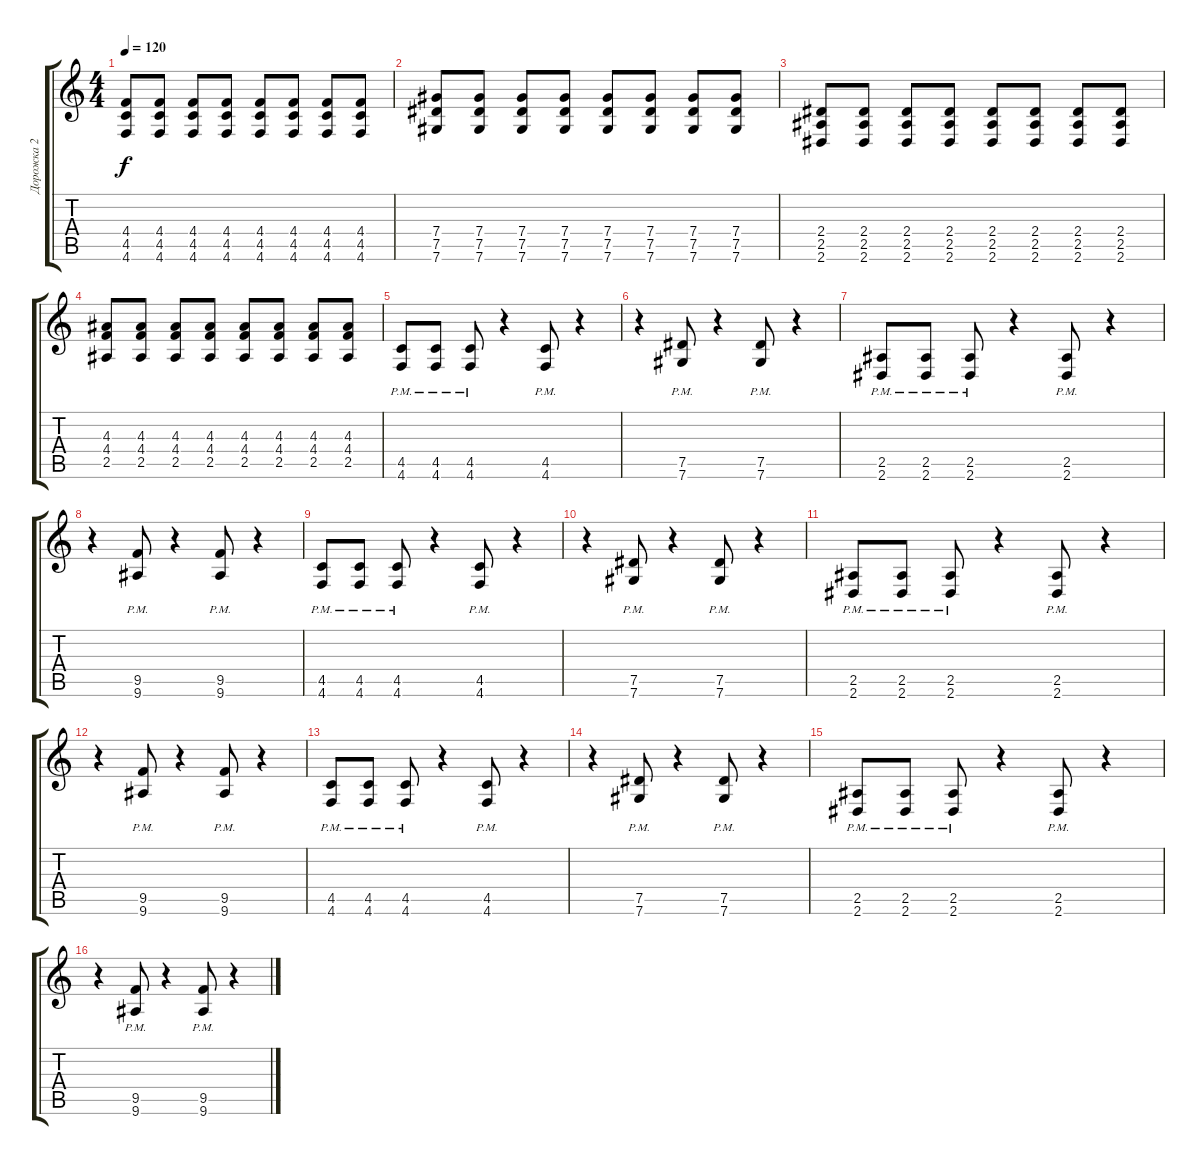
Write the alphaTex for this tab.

\track ("Дорожка 2" "Дорожка 2") {instrument distortionguitar}
\staff {score tabs}
\tuning (Eb4 Bb3 Gb3 Db3 Ab2 Db2) {hide}
\ts (4 4)
\tempo 120
\clef g2
\ks c
(4.4 4.5 4.6).8{dy f} (4.4 4.5 4.6).8 (4.4 4.5 4.6).8 (4.4 4.5 4.6).8 (4.4 4.5 4.6).8 (4.4 4.5 4.6).8 (4.4 4.5 4.6).8 (4.4 4.5 4.6).8 |
(7.4 7.5 7.6).8 (7.4 7.5 7.6).8 (7.4 7.5 7.6).8 (7.4 7.5 7.6).8 (7.4 7.5 7.6).8 (7.4 7.5 7.6).8 (7.4 7.5 7.6).8 (7.4 7.5 7.6).8 |
(2.4 2.5 2.6).8 (2.4 2.5 2.6).8 (2.4 2.5 2.6).8 (2.4 2.5 2.6).8 (2.4 2.5 2.6).8 (2.4 2.5 2.6).8 (2.4 2.5 2.6).8 (2.4 2.5 2.6).8 |
(4.3 4.4 2.5).8 (4.3 4.4 2.5).8 (4.3 4.4 2.5).8 (4.3 4.4 2.5).8 (4.3 4.4 2.5).8 (4.3 4.4 2.5).8 (4.3 4.4 2.5).8 (4.3 4.4 2.5).8 |
(4.5{pm} 4.6{pm}).8 (4.5{pm} 4.6{pm}).8 (4.5{pm} 4.6{pm}).8 r.4 (4.5{pm} 4.6{pm}).8 r.4 |
r.4 (7.5{pm} 7.6{pm}).8 r.4 (7.5{pm} 7.6{pm}).8 r.4 |
(2.5{pm} 2.6{pm}).8 (2.5{pm} 2.6{pm}).8 (2.5{pm} 2.6{pm}).8 r.4 (2.5{pm} 2.6{pm}).8 r.4 |
r.4 (9.5{pm} 9.6{pm}).8 r.4 (9.5{pm} 9.6{pm}).8 r.4 |
(4.5{pm} 4.6{pm}).8 (4.5{pm} 4.6{pm}).8 (4.5{pm} 4.6{pm}).8 r.4 (4.5{pm} 4.6{pm}).8 r.4 |
r.4 (7.5{pm} 7.6{pm}).8 r.4 (7.5{pm} 7.6{pm}).8 r.4 |
(2.5{pm} 2.6{pm}).8 (2.5{pm} 2.6{pm}).8 (2.5{pm} 2.6{pm}).8 r.4 (2.5{pm} 2.6{pm}).8 r.4 |
r.4 (9.5{pm} 9.6{pm}).8 r.4 (9.5{pm} 9.6{pm}).8 r.4 |
(4.5{pm} 4.6{pm}).8 (4.5{pm} 4.6{pm}).8 (4.5{pm} 4.6{pm}).8 r.4 (4.5{pm} 4.6{pm}).8 r.4 |
r.4 (7.5{pm} 7.6{pm}).8 r.4 (7.5{pm} 7.6{pm}).8 r.4 |
(2.5{pm} 2.6{pm}).8 (2.5{pm} 2.6{pm}).8 (2.5{pm} 2.6{pm}).8 r.4 (2.5{pm} 2.6{pm}).8 r.4 |
r.4 (9.5{pm} 9.6{pm}).8 r.4 (9.5{pm} 9.6{pm}).8 r.4
